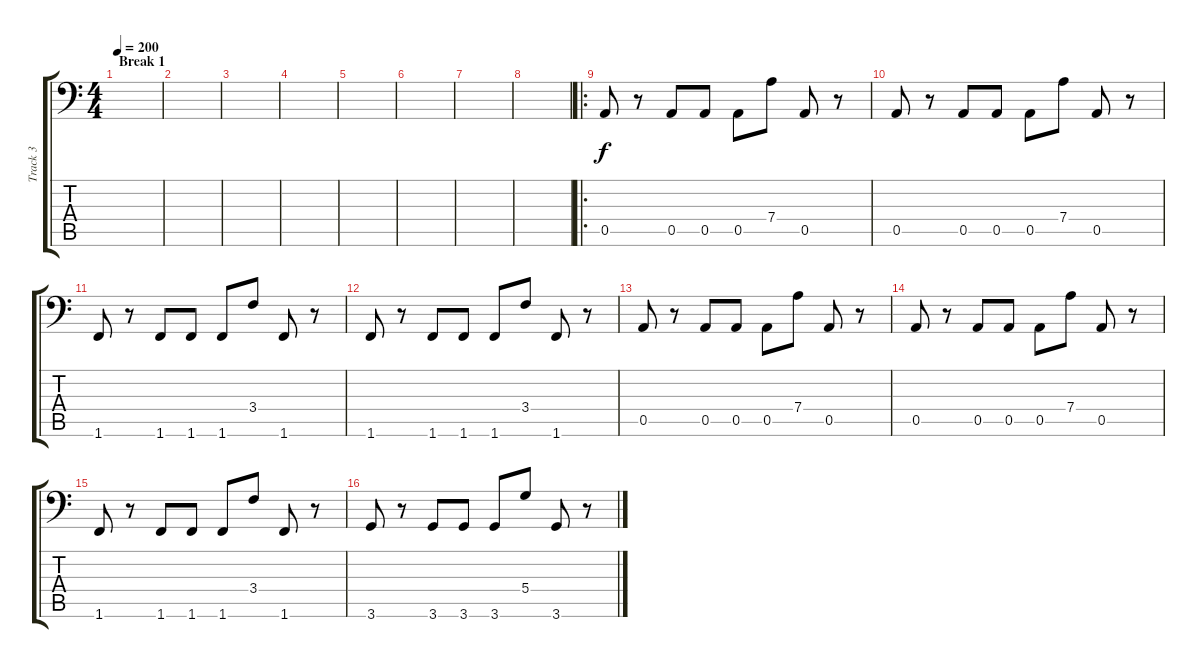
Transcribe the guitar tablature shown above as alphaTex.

\track ("Track 3" "Track 3") {instrument electricbassfinger}
\staff {score tabs}
\tuning (E3 B2 G2 D2 A1 E1) {hide}
\ts (4 4)
\section ("" "Break 1")
\tempo 200
\clef f4
\ks c
|
|
|
|
|
|
|
|
\ro
0.5.8 r.8 0.5.8 0.5.8 0.5.8 7.4.8 0.5.8 r.8 |
0.5.8 r.8 0.5.8 0.5.8 0.5.8 7.4.8 0.5.8 r.8 |
1.6.8 r.8 1.6.8 1.6.8 1.6.8 3.4.8 1.6.8 r.8 |
1.6.8 r.8 1.6.8 1.6.8 1.6.8 3.4.8 1.6.8 r.8 |
0.5.8 r.8 0.5.8 0.5.8 0.5.8 7.4.8 0.5.8 r.8 |
0.5.8 r.8 0.5.8 0.5.8 0.5.8 7.4.8 0.5.8 r.8 |
1.6.8 r.8 1.6.8 1.6.8 1.6.8 3.4.8 1.6.8 r.8 |
3.6.8 r.8 3.6.8 3.6.8 3.6.8 5.4.8 3.6.8 r.8
